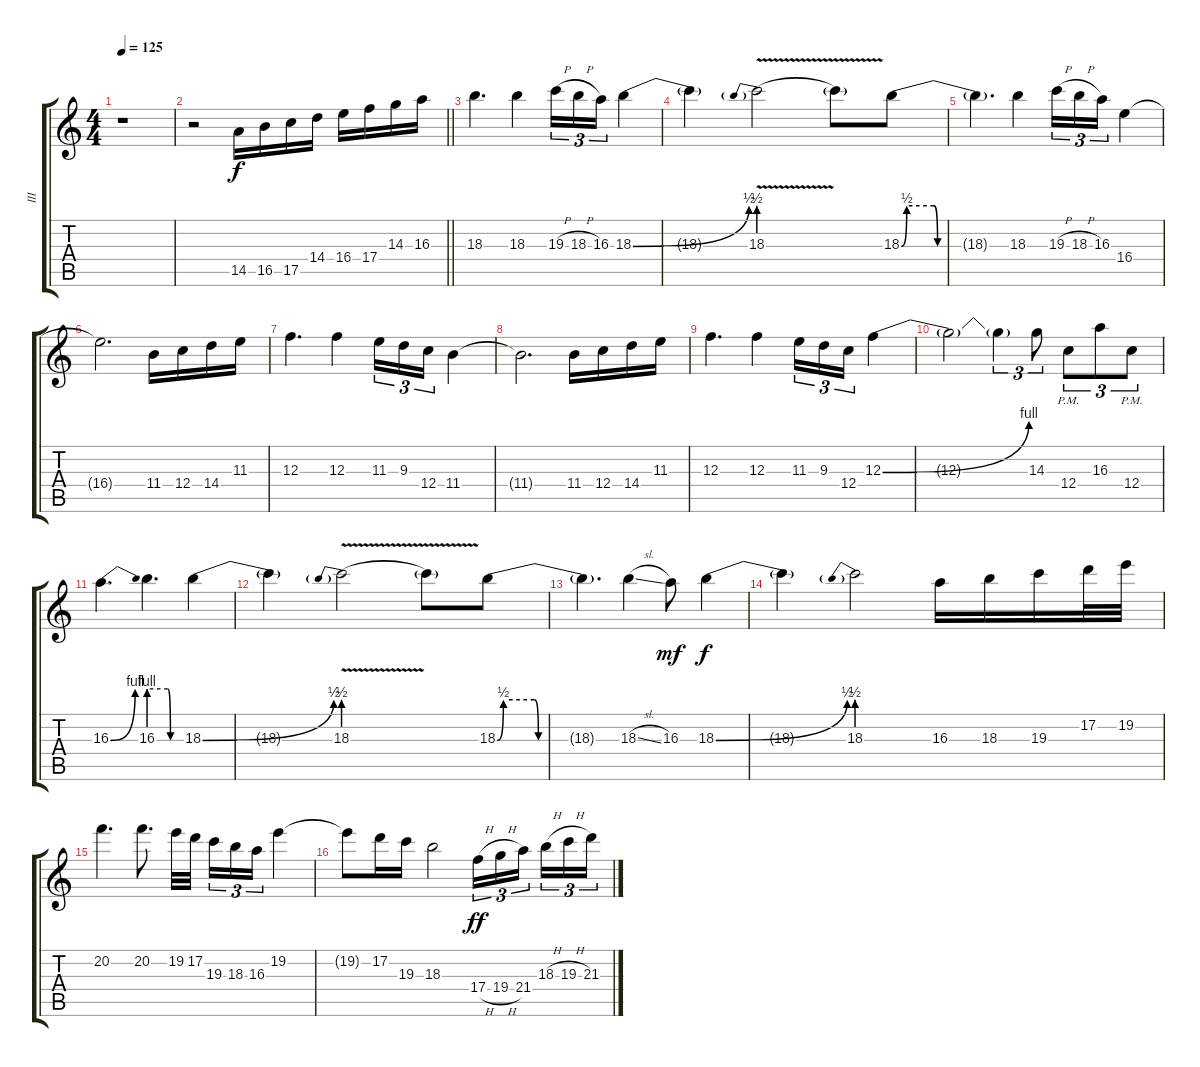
\track ("III" "III") {instrument distortionguitar}
\staff {score tabs}
\tuning (D4 A3 F3 C3 G2 D2) {hide}
\ts (4 4)
\tempo 125
\clef g2
\ks c
r.1{dy f} |
\barLineRight lightlight
r.2{volume 16 balance 13 instrument distortionguitar} 14.5.16 16.5.16 17.5.16 14.4.16 16.4.16 17.4.16 14.3.16 16.3.16 |
\section ("" "")
18.3.4{d} 18.3.4 19.3{h}.16{tu (3 2)} 18.3{h}.16{tu (3 2)} 16.3.16{tu (3 2)} 18.3{be (bend 0 0 60 2)}.4 |
18.3{t}.4 18.3{be (prebend 0 2 60 2) v}.2 18.3{t}.8 18.3{be (custom 0 0 3 2 18 2 20 0 60 0)}.8 |
18.3{t}.4{d} 18.3.4 19.3{h}.16{tu (3 2)} 18.3{h}.16{tu (3 2)} 16.3.16{tu (3 2)} 16.4.4 |
16.4{t}.2{d} 11.4.16 12.4.16 14.4.16 11.3.16 |
12.3.4{d} 12.3.4 11.3.16{tu (3 2)} 9.3.16{tu (3 2)} 12.4.16{tu (3 2)} 11.4.4 |
11.4{t}.2{d} 11.4.16 12.4.16 14.4.16 11.3.16 |
12.3.4{d} 12.3.4 11.3.16{tu (3 2)} 9.3.16{tu (3 2)} 12.4.16{tu (3 2)} 12.3{be (bend 0 0 60 4)}.4 |
12.3{t}.2 12.3{t}.4{tu (3 2)} 14.3.8{tu (3 2)} 12.4{pm}.8{tu (3 2)} 16.3.8{tu (3 2)} 12.4{pm}.8{tu (3 2)} |
16.3{be (bend 0 0 60 4)}.4{d} 16.3{be (custom 0 4 35 4 40 0 60 0)}.4{d} 18.3{be (bend 0 0 60 2)}.4 |
18.3{t}.4 18.3{be (prebend 0 2 60 2) v}.2 18.3{t}.8 18.3{be (custom 0 0 3 2 18 2 20 0 60 0)}.8 |
18.3{t}.4{d} 18.3{sl}.4 16.3.8{dy mf} 18.3{be (bend 0 0 60 2)}.4{dy f} |
18.3{t}.4 18.3{be (prebend 0 2 60 2)}.2 16.3.16 18.3.16 19.3.16 17.2.32 19.2.32 |
20.2.4{d} 20.2.8{d} 19.2.32 17.2.32{beam splitsecondary} 19.3.16{tu (3 2)} 18.3.16{tu (3 2)} 16.3.16{tu (3 2)} 19.2.4 |
19.2{t}.8 17.2.16 19.3.16 18.3.2 17.4{h}.16{tu (3 2) dy ff volume 16 balance 8} 19.4{h}.16{tu (3 2)} 21.4.16{tu (3 2) beam splitsecondary} 18.3{h}.16{tu (3 2)} 19.3{h}.16{tu (3 2)} 21.3.16{tu (3 2)}
